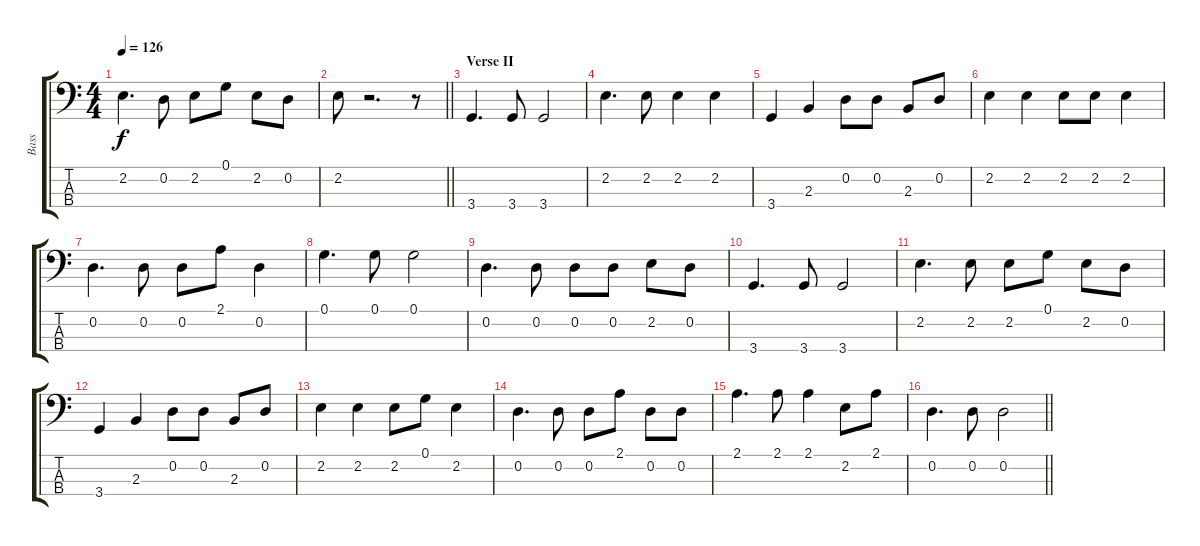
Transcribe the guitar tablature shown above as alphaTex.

\track ("Bass" "Bass") {instrument electricbassfinger}
\staff {score tabs}
\tuning (G2 D2 A1 E1) {hide}
\ts (4 4)
\tempo 126
\clef f4
\ks c
2.2.4{d dy f} 0.2.8 2.2.8 0.1.8 2.2.8 0.2.8 |
\barLineRight lightlight
2.2.8 r.2{d} r.8 |
\section ("" "Verse II")
3.4.4{d} 3.4.8 3.4.2 |
2.2.4{d} 2.2.8 2.2.4 2.2.4 |
3.4.4 2.3.4 0.2.8 0.2.8 2.3.8 0.2.8 |
2.2.4 2.2.4 2.2.8 2.2.8 2.2.4 |
0.2.4{d} 0.2.8 0.2.8 2.1.8 0.2.4 |
0.1.4{d} 0.1.8 0.1.2 |
0.2.4{d} 0.2.8 0.2.8 0.2.8 2.2.8 0.2.8 |
3.4.4{d} 3.4.8 3.4.2 |
2.2.4{d} 2.2.8 2.2.8 0.1.8 2.2.8 0.2.8 |
3.4.4 2.3.4 0.2.8 0.2.8 2.3.8 0.2.8 |
2.2.4 2.2.4 2.2.8 0.1.8 2.2.4 |
0.2.4{d} 0.2.8 0.2.8 2.1.8 0.2.8 0.2.8 |
2.1.4{d} 2.1.8 2.1.4 2.2.8 2.1.8 |
\barLineRight lightlight
0.2.4{d} 0.2.8 0.2.2
